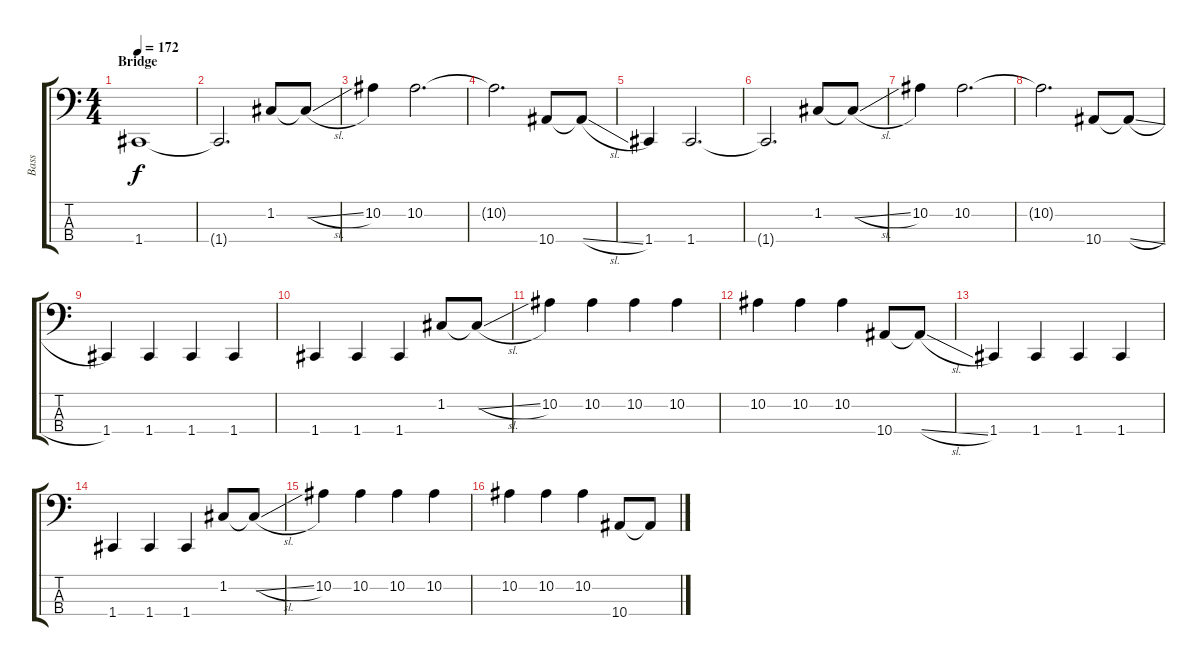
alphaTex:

\track ("Bass" "Bass") {instrument electricbasspick}
\staff {score tabs}
\tuning (F2 C2 G1 C1) {hide}
\ts (4 4)
\section ("" "Bridge")
\tempo 172
\clef f4
\ks c
1.4.1{dy f} |
1.4{t}.2{d} 1.2.8 1.2{sl t}.8 |
10.2.4 10.2.2{d} |
10.2{t}.2{d} 10.4.8 10.4{sl t}.8 |
1.4.4 1.4.2{d} |
1.4{t}.2{d} 1.2.8 1.2{sl t}.8 |
10.2.4 10.2.2{d} |
10.2{t}.2{d} 10.4.8 10.4{sl t}.8 |
1.4.4 1.4.4 1.4.4 1.4.4 |
1.4.4 1.4.4 1.4.4 1.2.8 1.2{sl t}.8 |
10.2.4 10.2.4 10.2.4 10.2.4 |
10.2.4 10.2.4 10.2.4 10.4.8 10.4{sl t}.8 |
1.4.4 1.4.4 1.4.4 1.4.4 |
1.4.4 1.4.4 1.4.4 1.2.8 1.2{sl t}.8 |
10.2.4 10.2.4 10.2.4 10.2.4 |
10.2.4 10.2.4 10.2.4 10.4.8 10.4{sl t}.8
